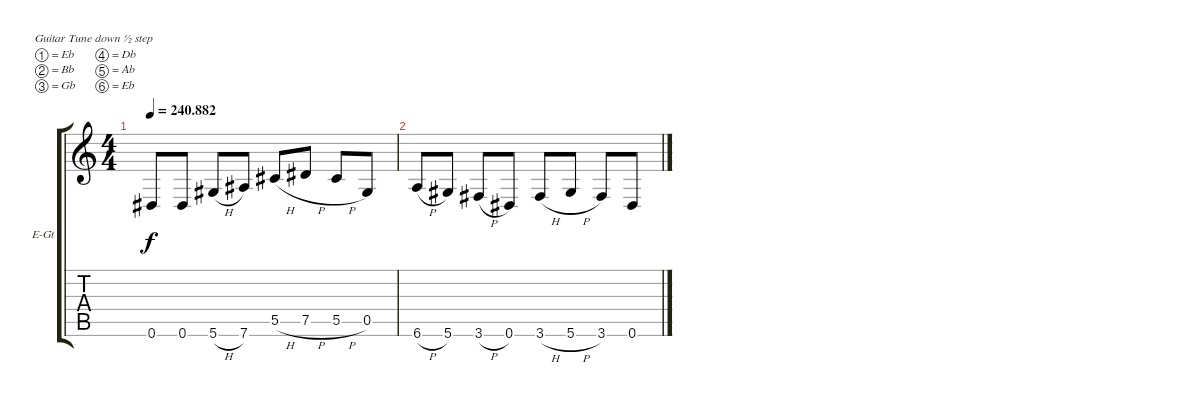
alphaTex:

\defaultSystemsLayout 4
\bracketExtendMode groupsimilarinstruments
\firstSystemTrackNameOrientation horizontal
\otherSystemsTrackNameOrientation horizontal
\track ("Electric Guitar" "E-Gt") {instrument distortionguitar}
\staff {score tabs}
\tuning (Eb4 Bb3 Gb3 Db3 Ab2 Eb2)
\ts (4 4)
\tempo
240.882
\accidentals auto
\clef g2
\ottava regular
\simile none
\ks c
0.6{t}.8{dy f} 0.6.8 5.6{h}.8 7.6.8 5.5{h}.8 7.5{h}.8 5.5{h}.8 0.5.8 |
6.6{h}.8 5.6.8 3.6{h}.8 0.6.8 3.6{h}.8 5.6{h}.8 3.6.8 0.6.8
